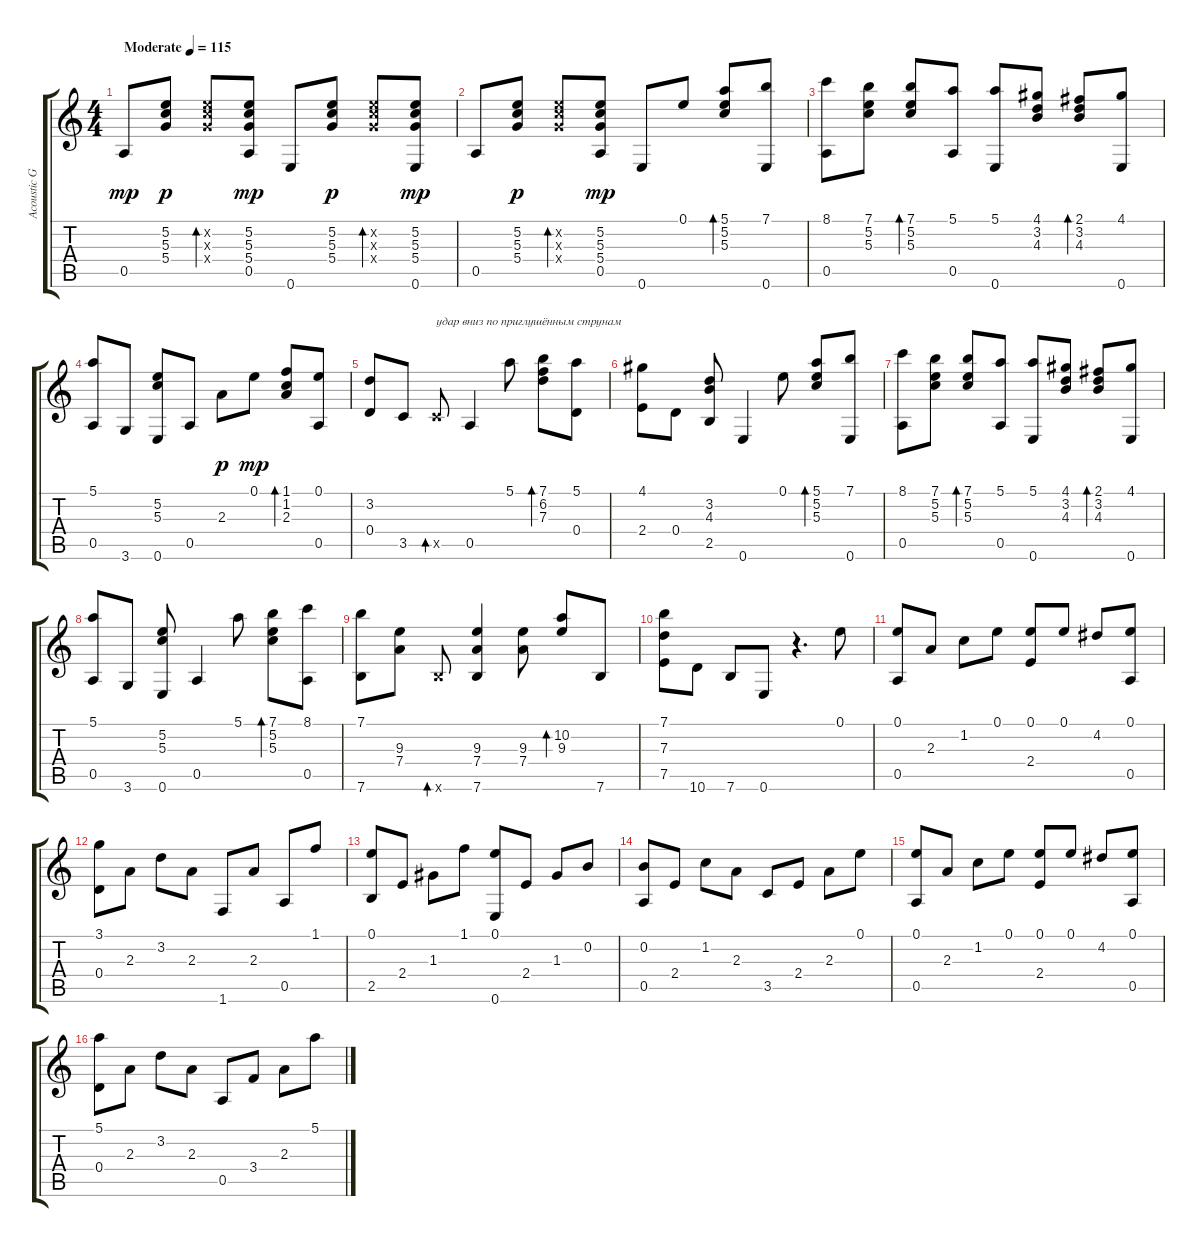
\track ("Acoustic Guitar" "Acoustic G") {instrument acousticguitarnylon}
\staff {score tabs}
\tuning (E4 B3 G3 D3 A2 E2) {hide}
\ts (4 4)
\tempo (115 "Moderate")
\clef g2
\ks c
0.5.8{dy mp instrument acousticguitarnylon} (5.2 5.3 5.4).8{dy p} (5.2{x} 5.3{x} 5.4{x}).8{bd 60} (5.2 5.3 5.4 0.5).8{dy mp} 0.6.8 (5.2 5.3 5.4).8{dy p} (5.2{x} 5.3{x} 5.4{x}).8{bd 60} (5.2 5.3 5.4 0.6).8{dy mp} |
0.5.8 (5.2 5.3 5.4).8{dy p} (5.2{x} 5.3{x} 5.4{x}).8{bd 60} (5.2 5.3 5.4 0.5).8{dy mp} 0.6.8 0.1.8 (5.1 5.2 5.3).8{bd 60} (7.1 0.6).8 |
(8.1 0.5).8 (7.1 5.2 5.3).8 (7.1 5.2 5.3).8{bd 60} (5.1 0.5).8 (5.1 0.6).8 (4.1 3.2 4.3).8 (2.1 3.2 4.3).8{bd 60} (4.1 0.6).8 |
(5.1 0.5).8 3.6.8 (5.2 5.3 0.6).8 0.5.8 2.3.8{dy p} 0.1.8{dy mp} (1.1 1.2 2.3).8{bd 60} (0.1 0.5).8 |
(3.2 0.4).8 3.5.8 3.5{x}.8{bd 60 txt "удар вниз по приглушённым струнам"} 0.5.4 5.1.8 (7.1 6.2 7.3).8{bd 60} (5.1 0.4).8 |
(4.1 2.4).8 0.4.8 (3.2 4.3 2.5).8 0.6.4 0.1.8 (5.1 5.2 5.3).8{bd 60} (7.1 0.6).8 |
(8.1 0.5).8 (7.1 5.2 5.3).8 (7.1 5.2 5.3).8{bd 60} (5.1 0.5).8 (5.1 0.6).8 (4.1 3.2 4.3).8 (2.1 3.2 4.3).8{bd 60} (4.1 0.6).8 |
(5.1 0.5).8 3.6.8 (5.2 5.3 0.6).8 0.5.4 5.1.8 (7.1 5.2 5.3).8{bd 60} (8.1 0.5).8 |
(7.1 7.6).8 (9.3 7.4).8 7.6{x}.8{bd 60} (9.3 7.4 7.6).4 (9.3 7.4).8 (10.2 9.3).8{bd 60} 7.6.8 |
(7.1 7.3 7.5).8 10.6.8 7.6.8 0.6.8 r.4{d} 0.1.8 |
(0.1 0.5).8 2.3.8 1.2.8 0.1.8 (0.1 2.4).8 0.1.8 4.2.8 (0.1 0.5).8 |
(3.1 0.4).8 2.3.8 3.2.8 2.3.8 1.6.8 2.3.8 0.5.8 1.1.8 |
(0.1 2.5).8 2.4.8 1.3.8 1.1.8 (0.1 0.6).8 2.4.8 1.3.8 0.2.8 |
(0.2 0.5).8 2.4.8 1.2.8 2.3.8 3.5.8 2.4.8 2.3.8 0.1.8 |
(0.1 0.5).8 2.3.8 1.2.8 0.1.8 (0.1 2.4).8 0.1.8 4.2.8 (0.1 0.5).8 |
(5.1 0.4).8 2.3.8 3.2.8 2.3.8 0.5.8 3.4.8 2.3.8 5.1.8
